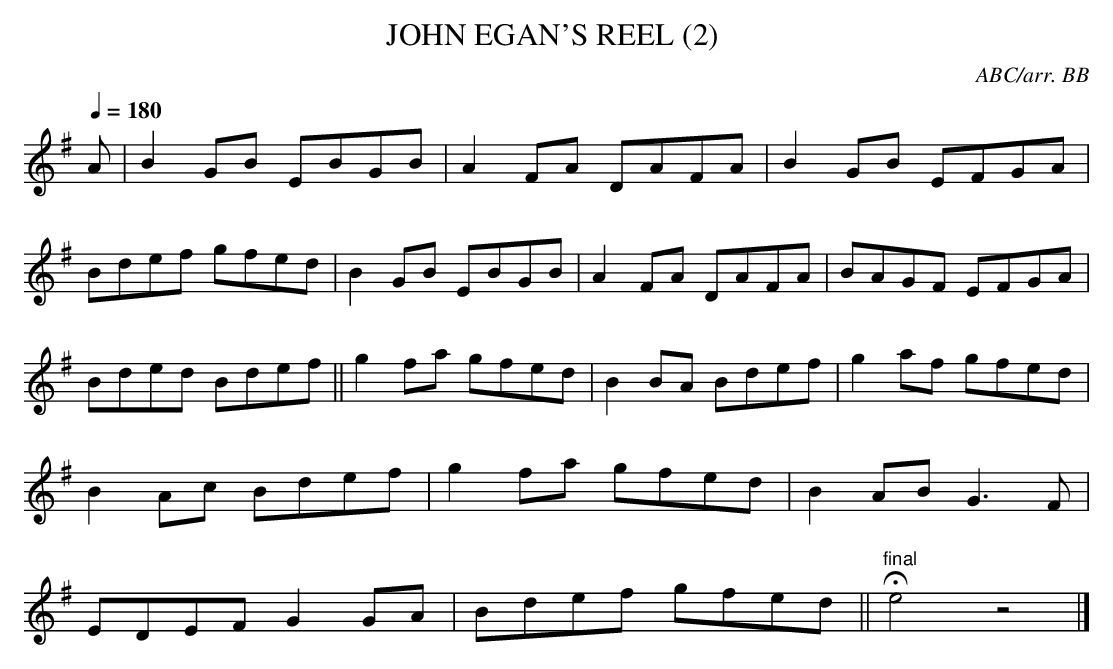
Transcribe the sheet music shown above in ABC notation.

X:1
T:JOHN EGAN'S REEL (2) \
C:ABC/arr. BB\
L:1/8\
Q:1/4=180\
M:4/4\
K:Em\
A|B2GB EBGB|A2FA DAFA|B2GB EFGA|Bdef gfed|\
B2 GB EBGB|A2 FA DAFA|BAGF EFGA|Bded Bdef||\
g2 fa gfed|B2 BA Bdef|g2 af gfed|B2Ac Bdef|\
g2 fa gfed|B2 AB G3F|EDEF G2 GA|Bdef gfed||\
"final"He4z4|]\
\
\
